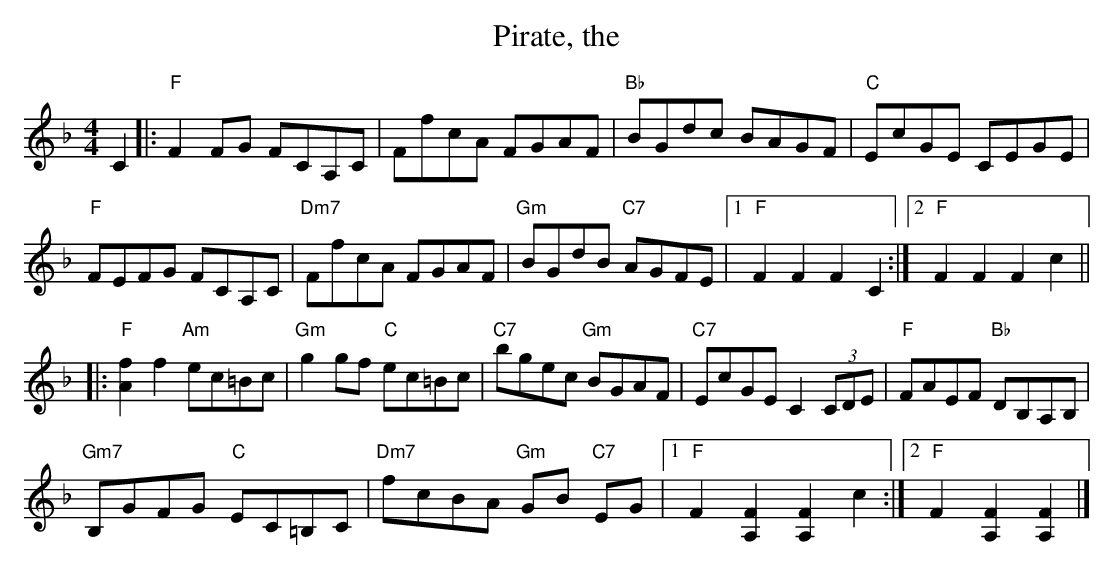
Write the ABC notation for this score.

X:1
T:Pirate, the
L:1/4
M:4/4
K:F
V:1
C |: "F" F F/G/ F/C/A,/C/ | F/f/c/A/ F/G/A/F/ | "Bb" B/G/d/c/ B/A/G/F/ |  "C" E/c/G/E/ C/E/G/E/ |
"F" F/E/F/G/ F/C/A,/C/ | "Dm7" F/f/c/A/ F/G/A/F/ | "Gm" B/G/d/B/ "C7" A/G/F/E/ |1  "F" F F F C :|2 "F" F F F c ||
|:"F" [Af] f "Am" e/c/=B/c/ | "Gm" g g/f/ "C" e/c/=B/c/ |  "C7" b/g/e/c/ "Gm" B/G/A/F/ | "C7" E/c/G/E/ C (3C/D/E/ | "F" F/A/E/F/ "Bb" D/B,/A,/B,/ |
"Gm7" B,/G/F/G/ "C" E/C/=B,/C/ |  "Dm7" f/c/B/A/ "Gm" G/B/ "C7"E/G/ |1 "F" F [A,F] [A,F] c :|2 "F" F [A,F] [A,F] |]
